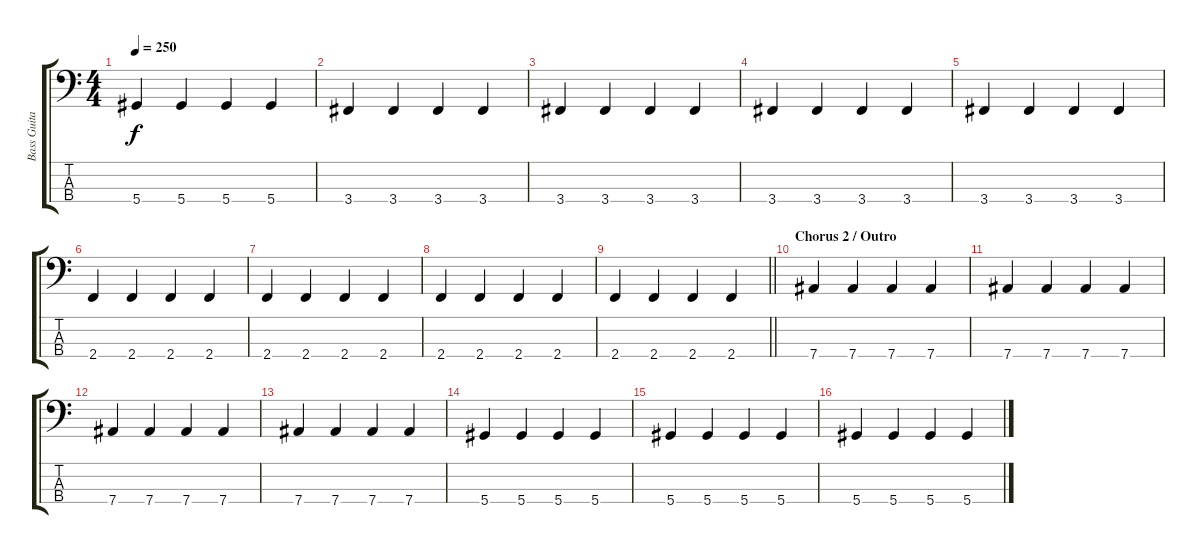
\track ("Bass Guitar" "Bass Guita") {instrument electricbassfinger}
\staff {score tabs}
\tuning (Gb2 Db2 Ab1 Eb1) {hide}
\ts (4 4)
\tempo 250
\clef f4
\ks c
5.4.4{dy f} 5.4.4 5.4.4 5.4.4 |
3.4.4 3.4.4 3.4.4 3.4.4 |
3.4.4 3.4.4 3.4.4 3.4.4 |
3.4.4 3.4.4 3.4.4 3.4.4 |
3.4.4 3.4.4 3.4.4 3.4.4 |
2.4.4 2.4.4 2.4.4 2.4.4 |
2.4.4 2.4.4 2.4.4 2.4.4 |
2.4.4 2.4.4 2.4.4 2.4.4 |
\barLineRight lightlight
2.4.4 2.4.4 2.4.4 2.4.4 |
\section ("" "Chorus 2 / Outro")
7.4.4 7.4.4 7.4.4 7.4.4 |
7.4.4 7.4.4 7.4.4 7.4.4 |
7.4.4 7.4.4 7.4.4 7.4.4 |
7.4.4 7.4.4 7.4.4 7.4.4 |
5.4.4 5.4.4 5.4.4 5.4.4 |
5.4.4 5.4.4 5.4.4 5.4.4 |
5.4.4 5.4.4 5.4.4 5.4.4
